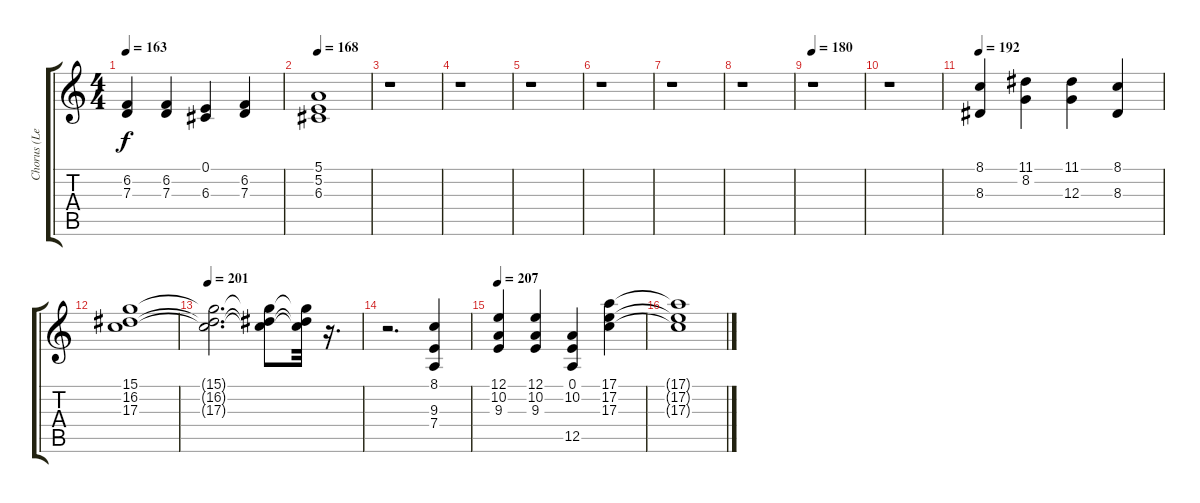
\track ("Chorus (Left)" "Chorus (Le") {instrument choiraahs}
\staff {score tabs}
\tuning (E4 B3 G3 D3 A2 E2) {hide}
\ts (4 4)
\tempo 163
\clef g2
\ks c
(6.2 7.3).4{dy f} (6.2 7.3).4 (0.1 6.3).4 (6.2 7.3).4 |
\tempo 168
(5.1 5.2 6.3).1 |
r.1 |
r.1 |
r.1 |
r.1 |
r.1 |
r.1 |
\tempo 180
r.1 |
r.1 |
\tempo 192
(8.1 8.3).4{volume 16 balance 0} (11.1 8.2).4 (11.1 12.3).4 (8.1 8.3).4 |
(15.1 16.2 17.3).1 |
\tempo 201
(15.1{t} 16.2{t} 17.3{t}).2{d} (15.1{t} 16.2{t} 17.3{t}).8 (15.1{t} 16.2{t} 17.3{t}).32 r.16{d} |
r.2{d} (8.1 9.3 7.4).4 |
\tempo 207
(12.1 10.2 9.3).4 (12.1 10.2 9.3).4 (0.1 10.2 12.5).4 (17.1 17.2 17.3).4 |
(17.1{t} 17.2{t} 17.3{t}).1
